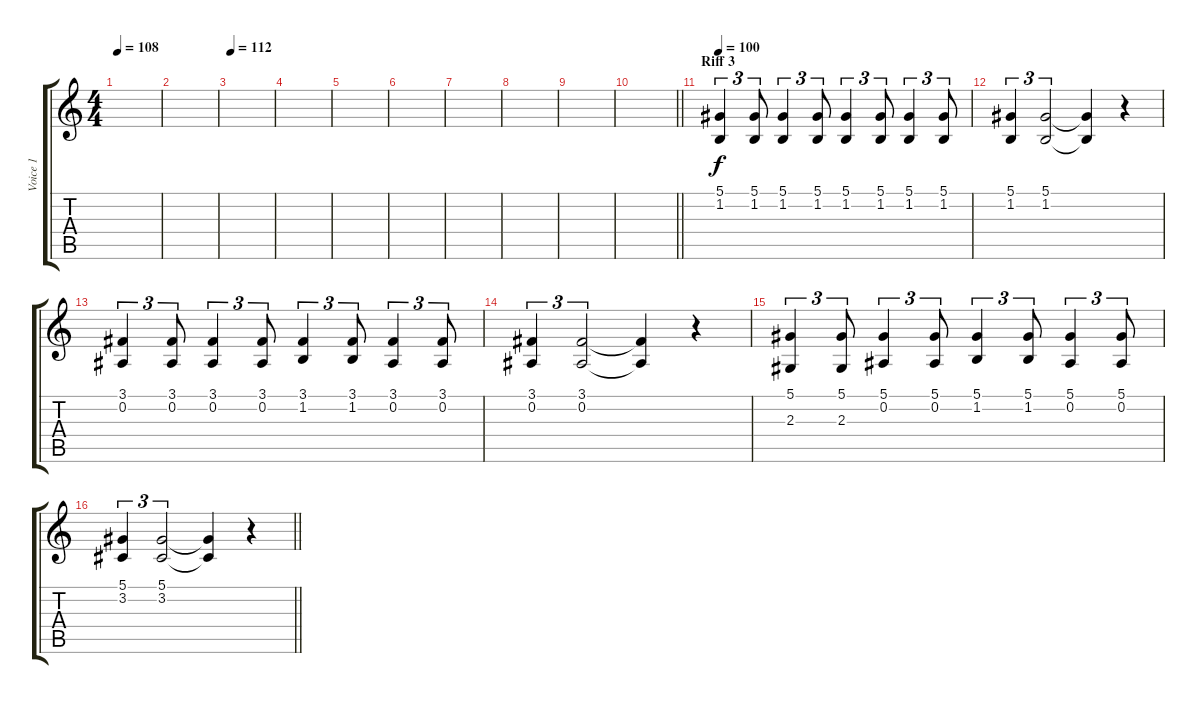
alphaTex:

\track ("Voice 1" "Voice 1") {instrument choiraahs}
\staff {score tabs}
\tuning (Eb4 Bb3 Gb3 Db3 Ab2 Eb2) {hide}
\ts (4 4)
\tempo 108
\clef g2
\ks c
|
|
\tempo 112
|
|
|
|
|
|
|
\barLineRight lightlight
|
\section ("" "Riff 3")
\tempo 100
(5.1 1.2).4{tu (3 2)} (5.1 1.2).8{tu (3 2)} (5.1 1.2).4{tu (3 2)} (5.1 1.2).8{tu (3 2)} (5.1 1.2).4{tu (3 2)} (5.1 1.2).8{tu (3 2)} (5.1 1.2).4{tu (3 2)} (5.1 1.2).8{tu (3 2)} |
(5.1 1.2).4{tu (3 2)} (5.1 1.2).2{tu (3 2)} (5.1{t} 1.2{t}).4 r.4 |
(3.1 0.2).4{tu (3 2)} (3.1 0.2).8{tu (3 2)} (3.1 0.2).4{tu (3 2)} (3.1 0.2).8{tu (3 2)} (3.1 1.2).4{tu (3 2)} (3.1 1.2).8{tu (3 2)} (3.1 0.2).4{tu (3 2)} (3.1 0.2).8{tu (3 2)} |
(3.1 0.2).4{tu (3 2)} (3.1 0.2).2{tu (3 2)} (3.1{t} 0.2{t}).4 r.4 |
(5.1 2.3).4{tu (3 2)} (5.1 2.3).8{tu (3 2)} (5.1 0.2).4{tu (3 2)} (5.1 0.2).8{tu (3 2)} (5.1 1.2).4{tu (3 2)} (5.1 1.2).8{tu (3 2)} (5.1 0.2).4{tu (3 2)} (5.1 0.2).8{tu (3 2)} |
\barLineRight lightlight
(5.1 3.2).4{tu (3 2)} (5.1 3.2).2{tu (3 2)} (5.1{t} 3.2{t}).4 r.4
